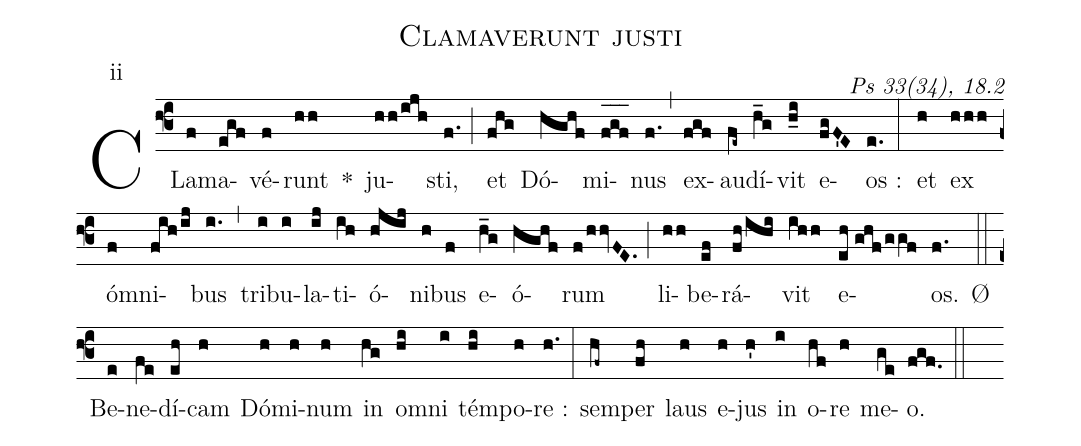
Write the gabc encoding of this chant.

name:Clamaverunt justi;
commentary: Ps 33(34), 18.2;
mode:ii;
%%
(f3) CLa(f)ma(egf)vé(f)runt(hh) *() ju(hh/ijh)sti,(f.) (;) et(fhg) Dó(hghf)mi(f_[oh:h]g_[oh:h]f_[oh:h])nus(f.) (,) ex(fgf)au(fe~)dí(h_g)vit(h_i) e(fgF'E)os :(e.) (:) et(h) ex(hhh) ó(f)mni(fih/ij)bus(i.) (,) tri(i)bu(i)la(ij)ti(ih)ó(hjij)ni(h)bus(f) e(h_g)ó(hghf)rum(f/hhvFE.) (;) li(hh)be(ef)rá(fh/ihi)vit(ihh) e(eh//ghf/ggf)os.(f.) Ø(::) Be(e)ne(fe)dí(eh)cam(h) Dó(h)mi(h)num(h) in(hg) o(hi)mni(i) tém(hi)po(h)re :(h.) (:) sem(hf~)per(fh) laus(h) e(h)jus(h') in(i) o(hf)re(h) me(ge)o.(fgf.) (::)
